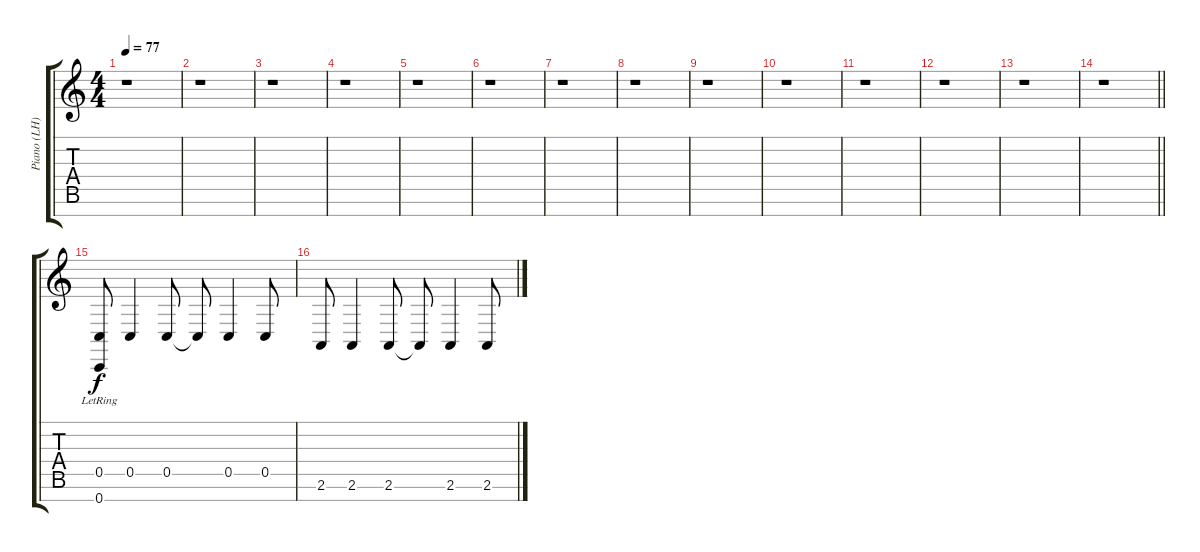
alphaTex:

\track ("Piano (LH)" "Piano (LH)") {instrument brightacousticpiano}
\staff {score tabs}
\tuning (E5 B4 G4 D4 C3 G2 C2) {hide}
\ts (4 4)
\tempo 77
\clef g2
\ks c
r.1{dy f} |
r.1 |
r.1 |
r.1 |
r.1 |
r.1 |
r.1 |
r.1 |
r.1 |
r.1 |
r.1 |
r.1 |
r.1 |
\barLineRight lightlight
r.1 |
(0.5 0.7{lr}).8 0.5.4 0.5.8 0.5{t}.8 0.5.4 0.5.8 |
2.6.8 2.6.4 2.6.8 2.6{t}.8 2.6.4 2.6.8
